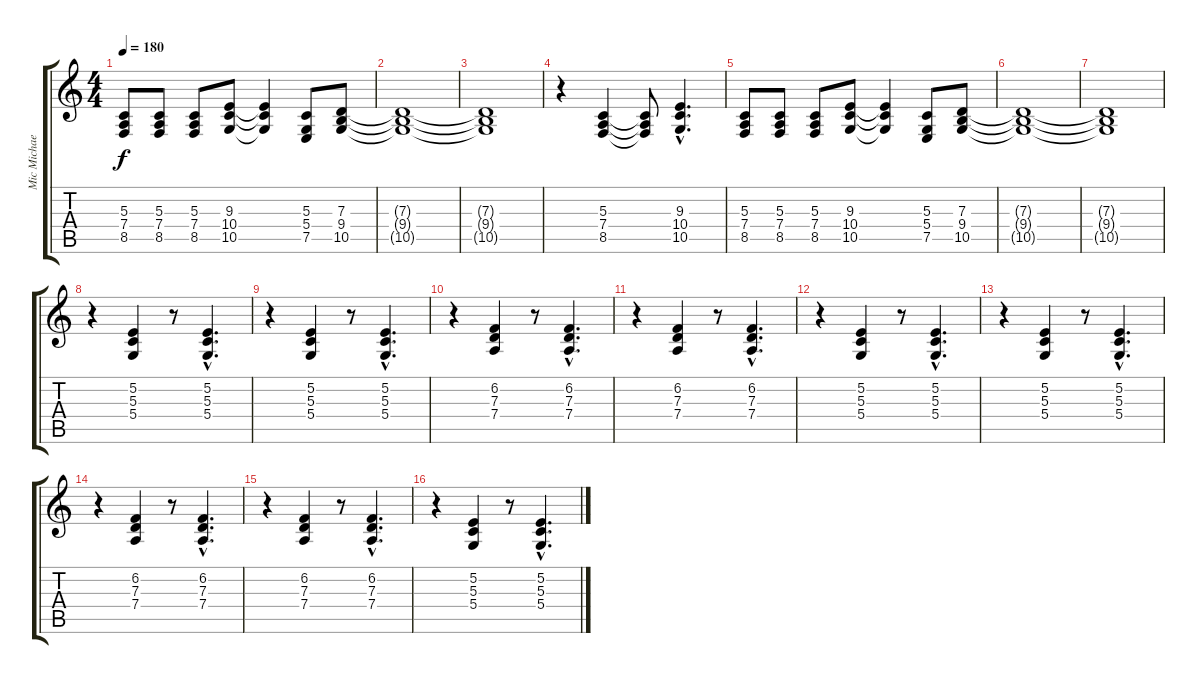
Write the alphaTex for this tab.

\track ("Mic Michaeli Keyboard" "Mic Michae") {instrument pad3polysynth}
\staff {score tabs}
\tuning (E4 B3 G3 D3 A2 E2) {hide}
\ts (4 4)
\tempo 180
\clef g2
\ks c
(5.3 7.4 8.5).8{dy f} (5.3 7.4 8.5).8 (5.3 7.4 8.5).8 (9.3 10.4 10.5).8 (9.3{t} 10.4{t} 10.5{t}).4 (5.3 5.4 7.5).8 (7.3 9.4 10.5).8 |
(7.3{t} 9.4{t} 10.5{t}).1 |
(7.3{t} 9.4{t} 10.5{t}).1 |
r.4 (5.3 7.4 8.5).4 (5.3{t} 7.4{t} 8.5{t}).8 (9.3{hac} 10.4{hac} 10.5{hac}).4{d} |
(5.3 7.4 8.5).8 (5.3 7.4 8.5).8 (5.3 7.4 8.5).8 (9.3 10.4 10.5).8 (9.3{t} 10.4{t} 10.5{t}).4 (5.3 5.4 7.5).8 (7.3 9.4 10.5).8 |
(7.3{t} 9.4{t} 10.5{t}).1 |
(7.3{t} 9.4{t} 10.5{t}).1 |
r.4 (5.2 5.3 5.4).4 r.8 (5.2{hac} 5.3{hac} 5.4{hac}).4{d} |
r.4 (5.2 5.3 5.4).4 r.8 (5.2{hac} 5.3{hac} 5.4{hac}).4{d} |
r.4 (6.2 7.3 7.4).4 r.8 (6.2{hac} 7.3{hac} 7.4{hac}).4{d} |
r.4 (6.2 7.3 7.4).4 r.8 (6.2{hac} 7.3{hac} 7.4{hac}).4{d} |
r.4 (5.2 5.3 5.4).4 r.8 (5.2{hac} 5.3{hac} 5.4{hac}).4{d} |
r.4 (5.2 5.3 5.4).4 r.8 (5.2{hac} 5.3{hac} 5.4{hac}).4{d} |
r.4 (6.2 7.3 7.4).4 r.8 (6.2{hac} 7.3{hac} 7.4{hac}).4{d} |
r.4 (6.2 7.3 7.4).4 r.8 (6.2{hac} 7.3{hac} 7.4{hac}).4{d} |
r.4 (5.2 5.3 5.4).4 r.8 (5.2{hac} 5.3{hac} 5.4{hac}).4{d}
